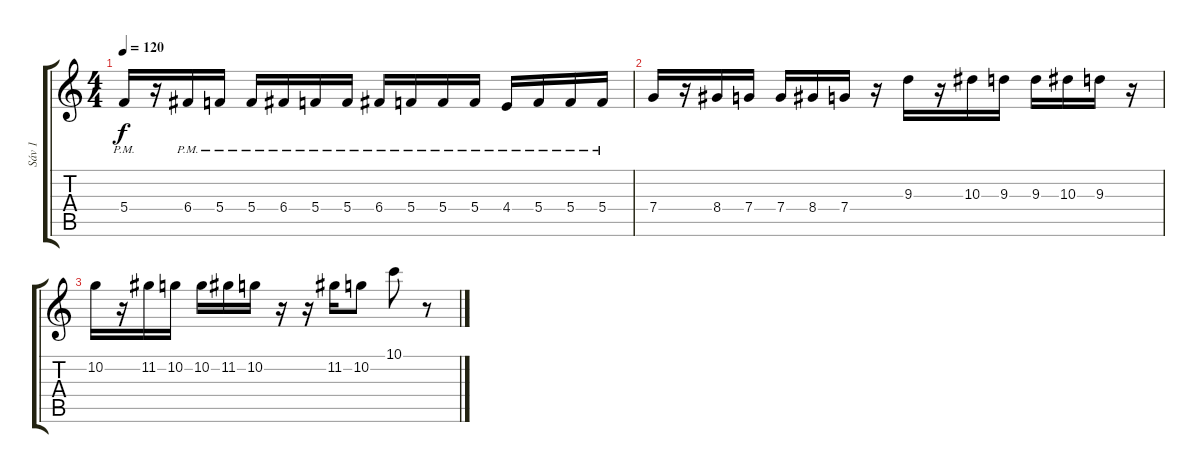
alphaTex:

\track ("Sáv 1" "Sáv 1") {instrument overdrivenguitar}
\staff {score tabs}
\tuning (D4 A3 F3 C3 G2 D2) {hide}
\ts (4 4)
\tempo 120
\clef g2
\ks c
5.4{pm}.16{dy f} r.16 6.4{pm}.16 5.4{pm}.16 5.4{pm}.16 6.4{pm}.16 5.4{pm}.16 5.4{pm}.16 6.4{pm}.16 5.4{pm}.16 5.4{pm}.16 5.4{pm}.16 4.4{pm}.16 5.4{pm}.16 5.4{pm}.16 5.4{pm}.16 |
7.4.16 r.16 8.4.16 7.4.16 7.4.16 8.4.16 7.4.16 r.16 9.3.16 r.16 10.3.16 9.3.16 9.3.16 10.3.16 9.3.16 r.16 |
10.2.16 r.16 11.2.16 10.2.16 10.2.16 11.2.16 10.2.16 r.16 r.16 11.2.16 10.2.8 10.1.8 r.8
